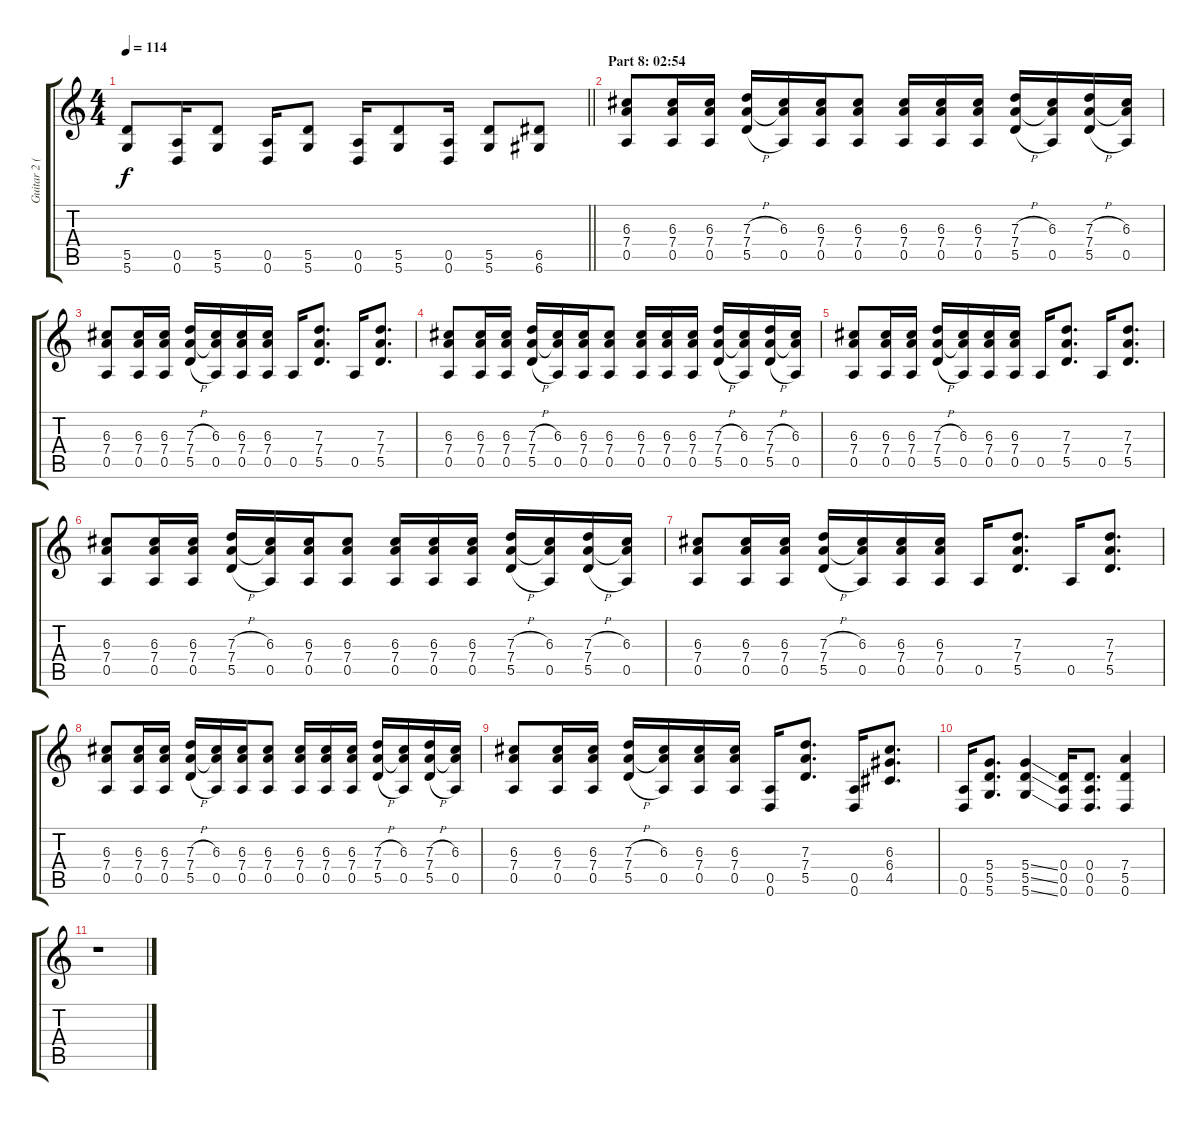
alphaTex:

\track ("Guitar 2 (Distortion)" "Guitar 2 (") {instrument distortionguitar}
\staff {score tabs}
\tuning (E4 B3 G3 D3 A2 D2) {hide}
\ts (4 4)
\tempo 114
\clef g2
\barLineRight lightlight
\ks c
(5.5 5.6).8{dy f} (0.5 0.6).16 (5.5 5.6).8 (0.5 0.6).16 (5.5 5.6).8 (0.5 0.6).16 (5.5 5.6).8 (0.5 0.6).16 (5.5 5.6).8 (6.5 6.6).8 |
\section ("" "Part 8: 02:54")
(6.3 7.4 0.5).8 (6.3 7.4 0.5).16 (6.3 7.4 0.5).16 (7.3{h} 7.4 5.5{h}).16 (6.3 7.4{t} 0.5).16 (6.3 7.4 0.5).16 (6.3 7.4 0.5).8 (6.3 7.4 0.5).16 (6.3 7.4 0.5).16 (6.3 7.4 0.5).16 (7.3{h} 7.4 5.5{h}).16 (6.3 7.4{t} 0.5).16 (7.3{h} 7.4 5.5{h}).16 (6.3 7.4{t} 0.5).16 |
(6.3 7.4 0.5).8 (6.3 7.4 0.5).16 (6.3 7.4 0.5).16 (7.3{h} 7.4 5.5{h}).16 (6.3 7.4{t} 0.5).16 (6.3 7.4 0.5).16 (6.3 7.4 0.5).16 0.5.16 (7.3 7.4 5.5).8{d} 0.5.16 (7.3 7.4 5.5).8{d} |
(6.3 7.4 0.5).8 (6.3 7.4 0.5).16 (6.3 7.4 0.5).16 (7.3{h} 7.4 5.5{h}).16 (6.3 7.4{t} 0.5).16 (6.3 7.4 0.5).16 (6.3 7.4 0.5).8 (6.3 7.4 0.5).16 (6.3 7.4 0.5).16 (6.3 7.4 0.5).16 (7.3{h} 7.4 5.5{h}).16 (6.3 7.4{t} 0.5).16 (7.3{h} 7.4 5.5{h}).16 (6.3 7.4{t} 0.5).16 |
(6.3 7.4 0.5).8 (6.3 7.4 0.5).16 (6.3 7.4 0.5).16 (7.3{h} 7.4 5.5{h}).16 (6.3 7.4{t} 0.5).16 (6.3 7.4 0.5).16 (6.3 7.4 0.5).16 0.5.16 (7.3 7.4 5.5).8{d} 0.5.16 (7.3 7.4 5.5).8{d} |
(6.3 7.4 0.5).8 (6.3 7.4 0.5).16 (6.3 7.4 0.5).16 (7.3{h} 7.4 5.5{h}).16 (6.3 7.4{t} 0.5).16 (6.3 7.4 0.5).16 (6.3 7.4 0.5).8 (6.3 7.4 0.5).16 (6.3 7.4 0.5).16 (6.3 7.4 0.5).16 (7.3{h} 7.4 5.5{h}).16 (6.3 7.4{t} 0.5).16 (7.3{h} 7.4 5.5{h}).16 (6.3 7.4{t} 0.5).16 |
(6.3 7.4 0.5).8 (6.3 7.4 0.5).16 (6.3 7.4 0.5).16 (7.3{h} 7.4 5.5{h}).16 (6.3 7.4{t} 0.5).16 (6.3 7.4 0.5).16 (6.3 7.4 0.5).16 0.5.16 (7.3 7.4 5.5).8{d} 0.5.16 (7.3 7.4 5.5).8{d} |
(6.3 7.4 0.5).8 (6.3 7.4 0.5).16 (6.3 7.4 0.5).16 (7.3{h} 7.4 5.5{h}).16 (6.3 7.4{t} 0.5).16 (6.3 7.4 0.5).16 (6.3 7.4 0.5).8 (6.3 7.4 0.5).16 (6.3 7.4 0.5).16 (6.3 7.4 0.5).16 (7.3{h} 7.4 5.5{h}).16 (6.3 7.4{t} 0.5).16 (7.3{h} 7.4 5.5{h}).16 (6.3 7.4{t} 0.5).16 |
(6.3 7.4 0.5).8 (6.3 7.4 0.5).16 (6.3 7.4 0.5).16 (7.3{h} 7.4 5.5{h}).16 (6.3 7.4{t} 0.5).16 (6.3 7.4 0.5).16 (6.3 7.4 0.5).16 (0.5 0.6).16 (7.3 7.4 5.5).8{d} (0.5 0.6).16 (6.3 6.4 4.5).8{d} |
(0.5 0.6).16 (5.4 5.5 5.6).8{d} (5.4{ss} 5.5{ss} 5.6{ss}).4 (0.4 0.5 0.6).16 (0.4 0.5 0.6).8{d} (7.4 5.5 0.6).4 |
r.1
